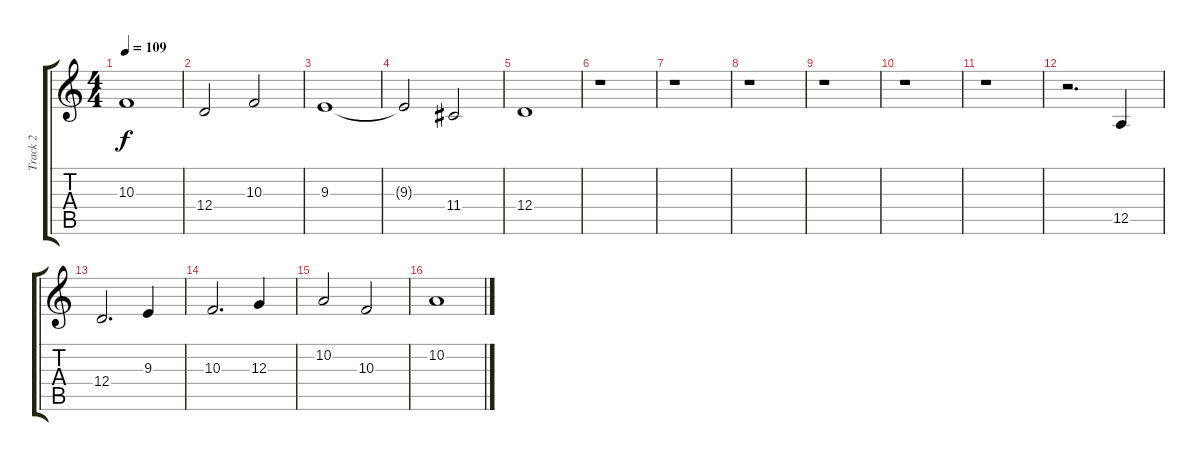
\track ("Track 2" "Track 2") {instrument pad1newage}
\staff {score tabs}
\tuning (E4 B3 G3 D3 A2 E2) {hide}
\ts (4 4)
\tempo 109
\clef g2
\ks c
10.3.1{dy f} |
12.4.2 10.3.2 |
9.3.1 |
9.3{t}.2 11.4.2 |
12.4.1 |
r.1 |
r.1 |
r.1 |
r.1 |
r.1 |
r.1 |
r.2{d} 12.5.4 |
12.4.2{d} 9.3.4 |
10.3.2{d} 12.3.4 |
10.2.2 10.3.2 |
10.2.1
